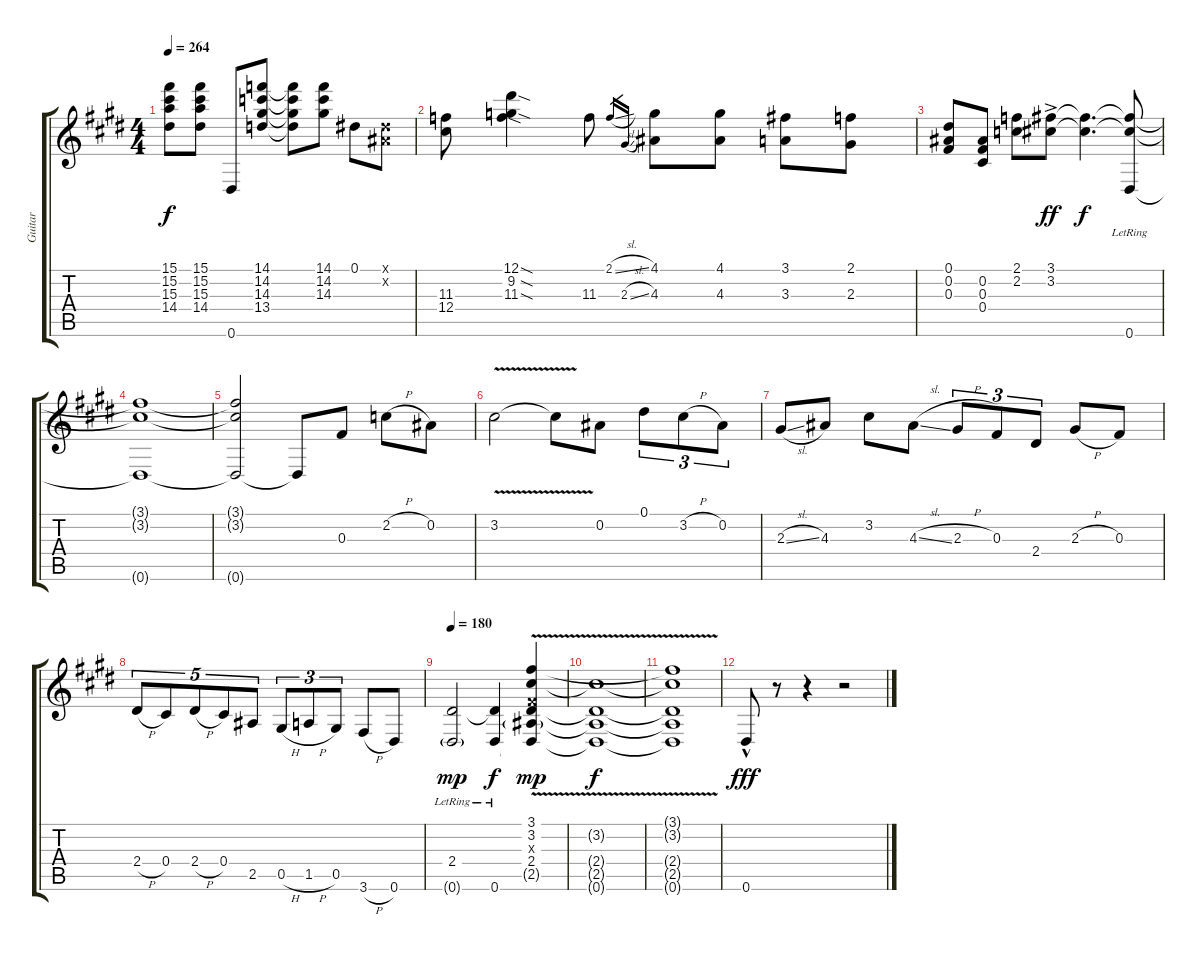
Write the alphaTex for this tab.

\track ("Guitar" "Guitar") {instrument electricguitarjazz}
\staff {score tabs}
\tuning (Eb4 Bb3 Gb3 Db3 Ab2 Eb2) {hide}
\ts (4 4)
\tempo 264
\clef g2
\ks e
(15.1 15.2 15.3 14.4).8{dy f} (15.1 15.2 15.3 14.4).8 0.6.8 (14.1 14.2 14.3 13.4).8 (14.1{t} 14.2{t} 14.3{t} 13.4{t}).8 (14.1 14.2 14.3).8 0.1.8 (0.1{x} 0.2{x}).8 |
(11.3 12.4).8 (12.1{sod} 9.2{sod} 11.3{sod}).4 11.3.8 2.1{sl}.16{gr} 2.3{sl}.16{gr} (4.1 4.3).8 (4.1 4.3).8 (3.1 3.3).8 (2.1 2.3).8 |
(0.1 0.2 0.3).8 (0.2 0.3 0.4).8 (2.1 2.2).8 (3.1 3.2{ac}).8{dy ff} (3.1{t} 3.2{t}).4{d dy f} (3.1{t} 3.2{t} 0.6{lr}).8 |
(3.1{t} 3.2{t} 0.6{t}).1 |
(3.1{t} 3.2{t} 0.6{t}).2 0.6{t}.8 0.3.8 2.2{h}.8 0.2.8 |
3.2{v}.2 3.2{t}.8 0.2.8 0.1.8{tu (3 2)} 3.2{h}.8{tu (3 2)} 0.2.8{tu (3 2)} |
2.3{sl}.8 4.3.8 3.2.8 4.3{sl}.8 2.3{h}.8{tu (3 2)} 0.3.8{tu (3 2)} 2.4.8{tu (3 2)} 2.3{h}.8 0.3.8 |
2.4{h}.8{tu (5 4)} 0.4.8{tu (5 4)} 2.4{h}.8{tu (5 4)} 0.4.8{tu (5 4)} 2.5.8{tu (5 4)} 0.5{h}.8{tu (3 2)} 1.5{h}.8{tu (3 2)} 0.5.8{tu (3 2)} 3.6{h}.8 0.6.8 |
\tempo 180
(2.4{lr} 0.6{g}).2{dy mp} (2.4{t} 0.6{lr}).4{dy f} (3.1{v} 3.2 0.3{x} 2.4 2.5{g} 0.6{t}).4{dy mp} |
(3.2{v t} 2.4{t} 2.5{t} 0.6{t}).1{dy f} |
(3.1{t} 3.2{t} 2.4{t} 2.5{t} 0.6{t}).1 |
0.6{hac}.8{dy fff} r.8 r.4 r.2
